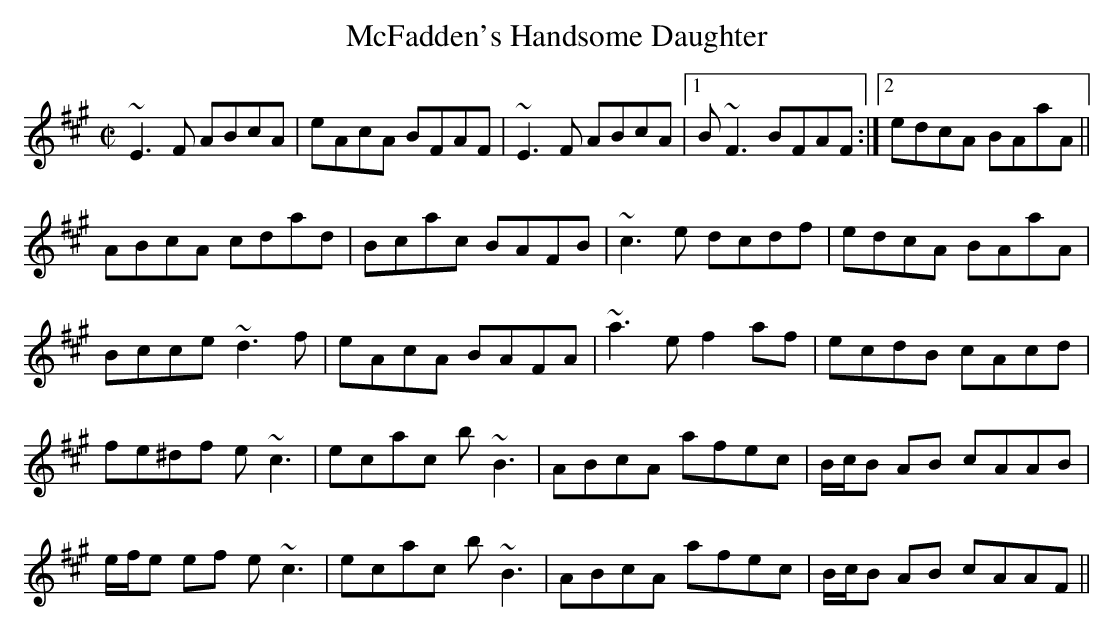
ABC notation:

X:1
T:McFadden's Handsome Daughter
M:C|
L:1/8
K:A
~E3F ABcA|eAcA BFAF|~E3F ABcA|1B~F3 BFAF:|2edcA BAaA||
!ABcA cdad|Bcac BAFB|~c3e dcdf|edcA BAaA|
!Bcce ~d3f|eAcA BAFA|~a3e f2af|ecdB cAcd|
!fe^df e~c3|ecac b~B3|ABcA afec|B/2c/2B AB cAAB|
!e/2f/2e  ef e~c3|ecac b~B3|ABcA afec|B/2c/2B AB cAAF||
